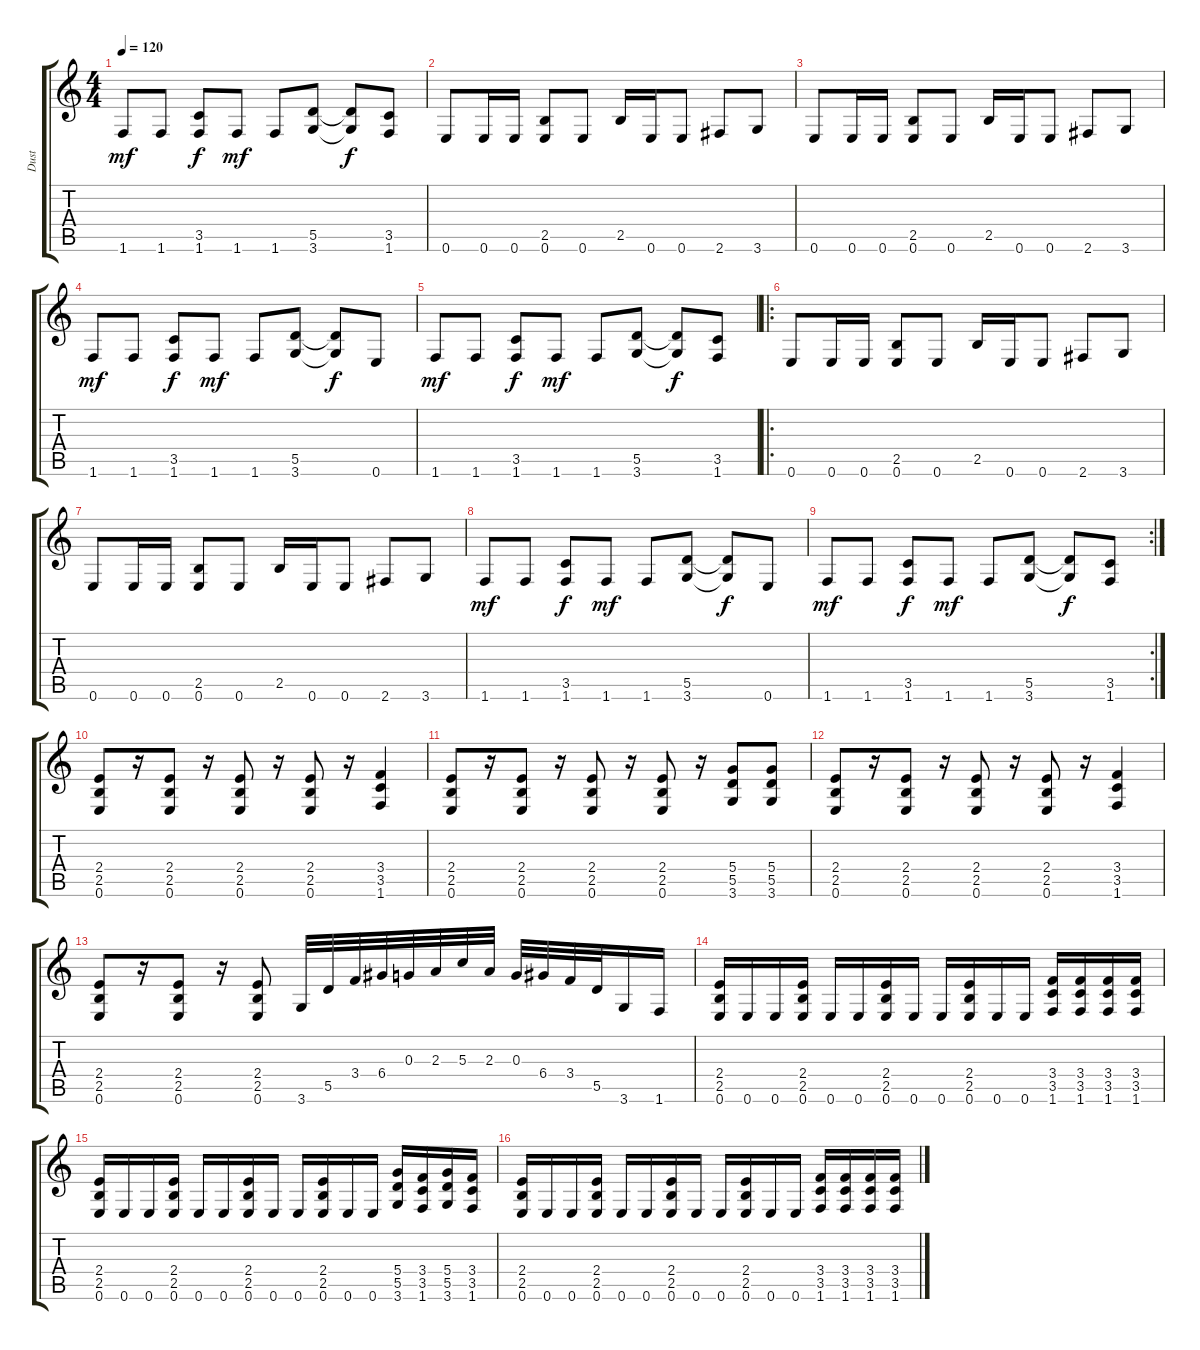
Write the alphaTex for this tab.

\track ("Dust" "Dust") {instrument distortionguitar}
\staff {score tabs}
\tuning (E4 B3 G3 D3 A2 E2) {hide}
\ts (4 4)
\tempo 120
\clef g2
\ks c
1.6.8{dy mf} 1.6.8 (3.5 1.6).8{dy f} 1.6.8{dy mf} 1.6.8 (5.5 3.6).8 (5.5{t} 3.6{t}).8{dy f} (3.5 1.6).8 |
0.6.8 0.6.16 0.6.16 (2.5 0.6).8 0.6.8 2.5.16 0.6.16 0.6.8 2.6.8 3.6.8 |
0.6.8 0.6.16 0.6.16 (2.5 0.6).8 0.6.8 2.5.16 0.6.16 0.6.8 2.6.8 3.6.8 |
1.6.8{dy mf} 1.6.8 (3.5 1.6).8{dy f} 1.6.8{dy mf} 1.6.8 (5.5 3.6).8 (5.5{t} 3.6{t}).8{dy f} 0.6.8 |
1.6.8{dy mf} 1.6.8 (3.5 1.6).8{dy f} 1.6.8{dy mf} 1.6.8 (5.5 3.6).8 (5.5{t} 3.6{t}).8{dy f} (3.5 1.6).8 |
\ro
0.6.8 0.6.16 0.6.16 (2.5 0.6).8 0.6.8 2.5.16 0.6.16 0.6.8 2.6.8 3.6.8 |
0.6.8 0.6.16 0.6.16 (2.5 0.6).8 0.6.8 2.5.16 0.6.16 0.6.8 2.6.8 3.6.8 |
1.6.8{dy mf} 1.6.8 (3.5 1.6).8{dy f} 1.6.8{dy mf} 1.6.8 (5.5 3.6).8 (5.5{t} 3.6{t}).8{dy f} 0.6.8 |
\rc 2
1.6.8{dy mf} 1.6.8 (3.5 1.6).8{dy f} 1.6.8{dy mf} 1.6.8 (5.5 3.6).8 (5.5{t} 3.6{t}).8{dy f} (3.5 1.6).8 |
(2.4 2.5 0.6).8 r.16 (2.4 2.5 0.6).8 r.16 (2.4 2.5 0.6).8 r.16 (2.4 2.5 0.6).8 r.16 (3.4 3.5 1.6).4 |
(2.4 2.5 0.6).8 r.16 (2.4 2.5 0.6).8 r.16 (2.4 2.5 0.6).8 r.16 (2.4 2.5 0.6).8 r.16 (5.4 5.5 3.6).8 (5.4 5.5 3.6).8 |
(2.4 2.5 0.6).8 r.16 (2.4 2.5 0.6).8 r.16 (2.4 2.5 0.6).8 r.16 (2.4 2.5 0.6).8 r.16 (3.4 3.5 1.6).4 |
(2.4 2.5 0.6).8 r.16 (2.4 2.5 0.6).8 r.16 (2.4 2.5 0.6).8 3.6.32 5.5.32 3.4.32 6.4.32 0.3.32 2.3.32 5.3.32 2.3.32 0.3.32 6.4.32 3.4.32 5.5.32 3.6.16 1.6.16 |
(2.4 2.5 0.6).16 0.6.16 0.6.16 (2.4 2.5 0.6).16 0.6.16 0.6.16 (2.4 2.5 0.6).16 0.6.16 0.6.16 (2.4 2.5 0.6).16 0.6.16 0.6.16 (3.4 3.5 1.6).16 (3.4 3.5 1.6).16 (3.4 3.5 1.6).16 (3.4 3.5 1.6).16 |
(2.4 2.5 0.6).16 0.6.16 0.6.16 (2.4 2.5 0.6).16 0.6.16 0.6.16 (2.4 2.5 0.6).16 0.6.16 0.6.16 (2.4 2.5 0.6).16 0.6.16 0.6.16 (5.4 5.5 3.6).16 (3.4 3.5 1.6).16 (5.4 5.5 3.6).16 (3.4 3.5 1.6).16 |
(2.4 2.5 0.6).16 0.6.16 0.6.16 (2.4 2.5 0.6).16 0.6.16 0.6.16 (2.4 2.5 0.6).16 0.6.16 0.6.16 (2.4 2.5 0.6).16 0.6.16 0.6.16 (3.4 3.5 1.6).16 (3.4 3.5 1.6).16 (3.4 3.5 1.6).16 (3.4 3.5 1.6).16
